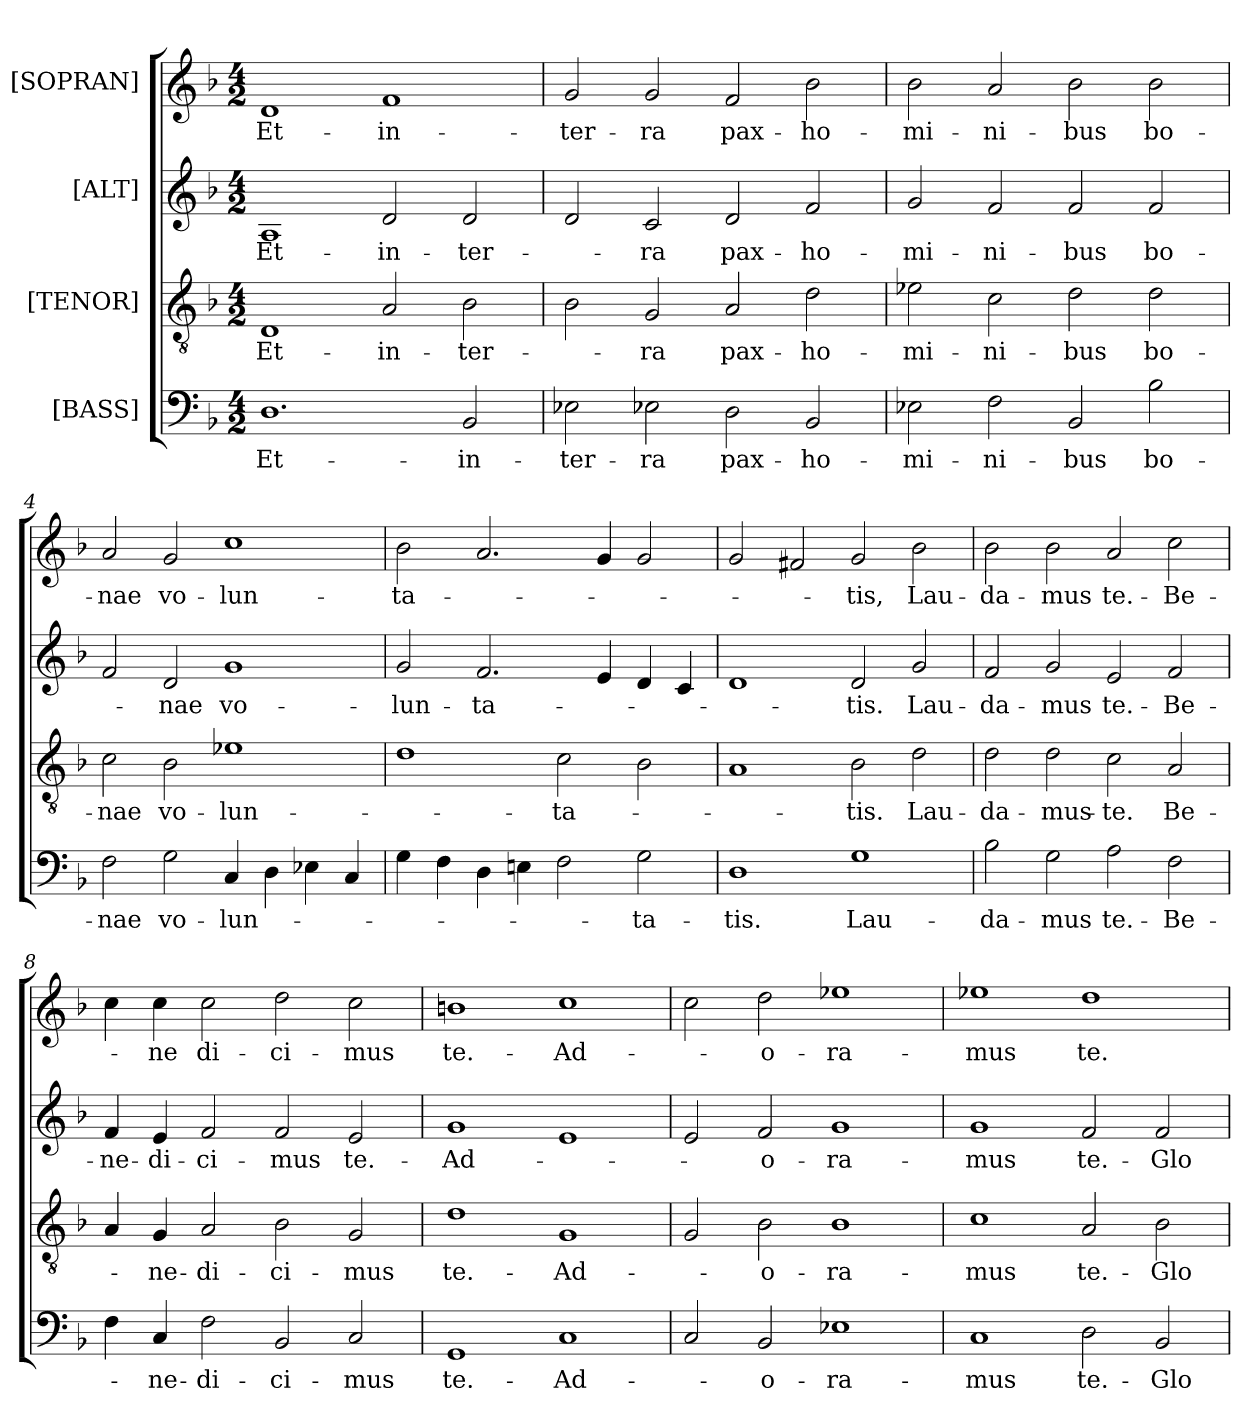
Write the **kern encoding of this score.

**kern	**text	**kern	**text	**kern	**text	**kern	**text
*part4	*part4	*part3	*part3	*part2	*part2	*part1	*part1
*staff4	*staff4	*staff3	*staff3	*staff2	*staff2	*staff1	*staff1
*I"[BASS]	*	*I"[TENOR]	*	*I"[ALT]	*	*I"[SOPRAN]	*
*clefF4	*	*clefGv2	*	*clefG2	*	*clefG2	*
*k[b-]	*	*k[b-]	*	*k[b-]	*	*k[b-]	*
*d:	*	*d:	*	*d:	*	*d:	*
*M4/2	*	*M4/2	*	*M4/2	*	*M4/2	*
=1	=1	=1	=1	=1	=1	=1	=1
1.D\	Et-	1D/	Et-	1A/	Et-	1d/	Et-
.	.	2A/	in-	2d/	in-	1f/	in-
2BB-/	in-	2B-\	ter-	2d/	ter-	.	.
=2	=2	=2	=2	=2	=2	=2	=2
2E-Xi\	ter-	2B-\	.	2d/	.	2g/	ter-
2E-Xi\	-ra	2G/	-ra	2c/	-ra	2g/	-ra
2D\	pax-	2A/	pax-	2d/	pax-	2f/	pax-
2BB-/	ho-	2d\	ho-	2f/	ho-	2b-\	ho-
=3	=3	=3	=3	=3	=3	=3	=3
2E-Xi\	-mi-	2e-Xi\	-mi-	2g/	-mi-	2b-\	-mi-
2F\	-ni-	2c\	-ni-	2f/	-ni-	2a/	-ni-
2BB-/	-bus	2d\	-bus	2f/	-bus	2b-\	-bus
2B-\	bo-	2d\	bo-	2f/	bo-	2b-\	bo-
!!LO:LB:g=z
=4	=4	=4	=4	=4	=4	=4	=4
2F\	-nae	2c\	-nae	2f/	.	2a/	-nae
2G\	vo-	2B-\	vo-	2d/	-nae	2g/	vo-
4C/	-lun-	1e-Xi\	-lun-	1g/	vo-	1cc\	-lun-
4D\	.	.	.	.	.	.	.
4E-Xi\	.	.	.	.	.	.	.
4C/	.	.	.	.	.	.	.
=5	=5	=5	=5	=5	=5	=5	=5
4G\	.	1d\	.	2g/	-lun-	2b-\	-ta-
4F\	.	.	.	.	.	.	.
4D\	.	.	.	2.f/	-ta-	2.a/	.
4Eni\	.	.	.	.	.	.	.
2F\	.	2c\	-ta-	.	.	.	.
.	.	.	.	4e/	.	4g/	.
2G\	-ta-	2B-\	.	4d/	.	2g/	.
.	.	.	.	4c/	.	.	.
=6	=6	=6	=6	=6	=6	=6	=6
1D\	-tis.	1A/	.	1d/	.	2g/	.
.	.	.	.	.	.	2f#Xi/	.
1G\	Lau-	2B-\	-tis.	2d/	-tis.	2g/	-tis,
.	.	2d\	Lau-	2g/	Lau-	2b-\	Lau-
!!LO:PB:g=z
=7	=7	=7	=7	=7	=7	=7	=7
2B-\	-da-	2d\	-da-	2f/	-da-	2b-\	-da-
2G\	-mus	2d\	-mus-	2g/	-mus	2b-\	-mus
2A\	te.-	2c\	-te.	2e/	te.-	2a/	te.-
2F\	Be-	2A/	Be-	2f/	Be-	2cc\	Be-
=8	=8	=8	=8	=8	=8	=8	=8
4F\	.	4A/	.	4f/	-ne-	4cc\	.
4C/	-ne-	4G/	-ne-	4e/	-di-	4cc\	-ne
2F\	-di-	2A/	-di-	2f/	-ci-	2cc\	di-
2BB-/	-ci-	2B-\	-ci-	2f/	-mus	2dd\	-ci-
2C/	-mus	2G/	-mus	2e/	te.-	2cc\	-mus
=9	=9	=9	=9	=9	=9	=9	=9
1GG/	te.-	1d\	te.-	1g/	Ad-	1bni\	te.-
1C/	Ad-	1G/	Ad-	1e/	.	1cc\	Ad-
=10	=10	=10	=10	=10	=10	=10	=10
2C/	.	2G/	.	2e/	.	2cc\	.
2BB-/	-o-	2B-\	-o-	2f/	-o-	2dd\	-o-
1E-Xi\	-ra-	1B-\	-ra-	1g/	-ra-	1ee-Xi\	-ra-
!!LO:LB:g=z
=11	=11	=11	=11	=11	=11	=11	=11
1C/	-mus	1c\	-mus	1g/	-mus	1ee-Xi\	-mus
2D\	te.-	2A/	te.-	2f/	te.-	1dd\	te.-
2BB-/	Glo-	2B-\	Glo-	2f/	Glo-	.	.
=	=	=	=	=	=	=	=
*-	*-	*-	*-	*-	*-	*-	*-
